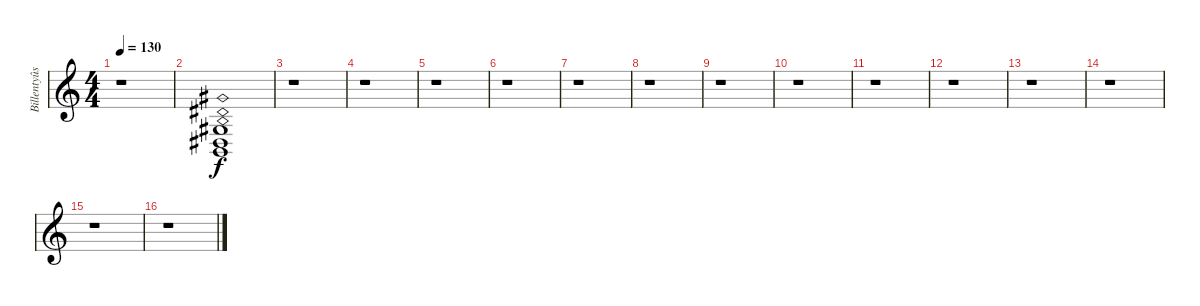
\track ("Billentyûs 2 (Mats Olausson)" "Billentyûs") {instrument pad7halo}
\staff {score}
\tuning (E4 B3 G3 D3 A2 E2) {hide}
\ts (4 4)
\tempo 130
\clef g2
\ks c
r.1{dy f} |
(1.3{ph 12} 1.4{ph 12} 2.5{ph 12}).1 |
r.1 |
r.1 |
r.1 |
r.1 |
r.1 |
r.1 |
r.1 |
r.1 |
r.1 |
r.1 |
r.1 |
r.1 |
r.1 |
r.1
